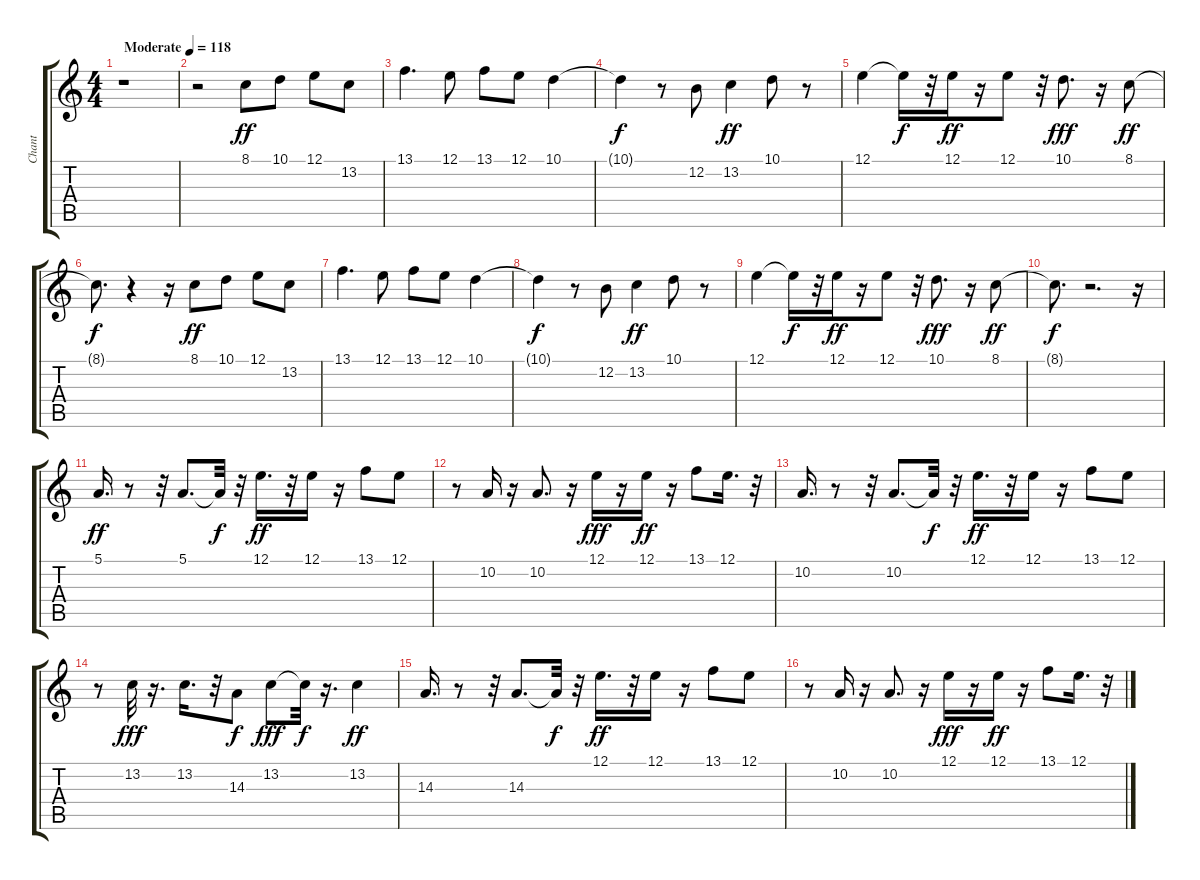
\track ("Chant" "Chant") {instrument flute}
\staff {score tabs}
\tuning (E4 B3 G3 D3 A2 E2) {hide}
\ts (4 4)
\tempo (118 "Moderate")
\clef g2
\ks c
r.1{dy ff instrument flute} |
r.2 8.1.8 10.1.8 12.1.8 13.2.8 |
13.1.4{d} 12.1.8 13.1.8 12.1.8 10.1.4 |
10.1{t}.4{dy f} r.8 12.2.8 13.2.4{dy ff} 10.1.8 r.8 |
12.1.4 12.1{t}.16{dy f} r.32 12.1.16{dy ff} r.16 12.1.8 r.32 10.1.8{d dy fff} r.16 8.1.8{dy ff} |
8.1{t}.8{d dy f} r.4 r.16 8.1.8{dy ff} 10.1.8 12.1.8 13.2.8 |
13.1.4{d} 12.1.8 13.1.8 12.1.8 10.1.4 |
10.1{t}.4{dy f} r.8 12.2.8 13.2.4{dy ff} 10.1.8 r.8 |
12.1.4 12.1{t}.16{dy f} r.32 12.1.16{dy ff} r.16 12.1.8 r.32 10.1.8{d dy fff} r.16 8.1.8{dy ff} |
8.1{t}.8{d dy f} r.2{d} r.16 |
5.1.16{d dy ff} r.8 r.32 5.1.8{d} 5.1{t}.32{dy f} r.32 12.1.16{d dy ff} r.32 12.1.16 r.16 13.1.8 12.1.8 |
r.8 10.2.16 r.16 10.2.8{d} r.16 12.1.16{dy fff} r.16 12.1.16{dy ff} r.16 13.1.8 12.1.16{d} r.32 |
10.2.16{d} r.8 r.32 10.2.8{d} 10.2{t}.32{dy f} r.32 12.1.16{d dy ff} r.32 12.1.16 r.16 13.1.8 12.1.8 |
r.8 13.2.32{dy fff} r.16{d} 13.2.16{d} r.32 14.3.8{dy f} 13.2.8{dy fff} 13.2{t}.32{dy f} r.16{d} 13.2.4{dy ff} |
14.3.16{d} r.8 r.32 14.3.8{d} 14.3{t}.32{dy f} r.32 12.1.16{d dy ff} r.32 12.1.16 r.16 13.1.8 12.1.8 |
r.8 10.2.16 r.16 10.2.8{d} r.16 12.1.16{dy fff} r.16 12.1.16{dy ff} r.16 13.1.8 12.1.16{d} r.32
